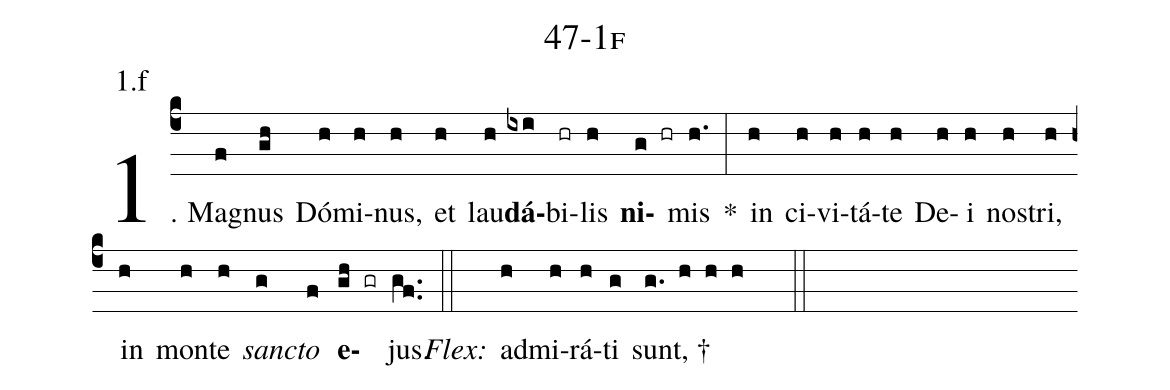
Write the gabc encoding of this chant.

name: 47-1f;
annotation: 1.f;
%%
(c4)1. Ma(f)gnus(gh) Dó(h)mi(h)nus,(h) et(h) lau(h)<b>dá</b>(ixi)bi(hr)lis(h) <b>ni</b>(g hr)mis(h.) *(:) in(h) ci(h)vi(h)tá(h)te(h) De(h)i(h) nos(h)tri,(h) in(h) mon(h)te(h) <i>sanc</i>(g)<i>to</i>(f) <b>e</b>(gh gr)jus.(gf..) (::)
<i>Flex:</i>()  ad(h)mi(h)rá(h)ti(g) sunt, †(g. h h h  ::)
